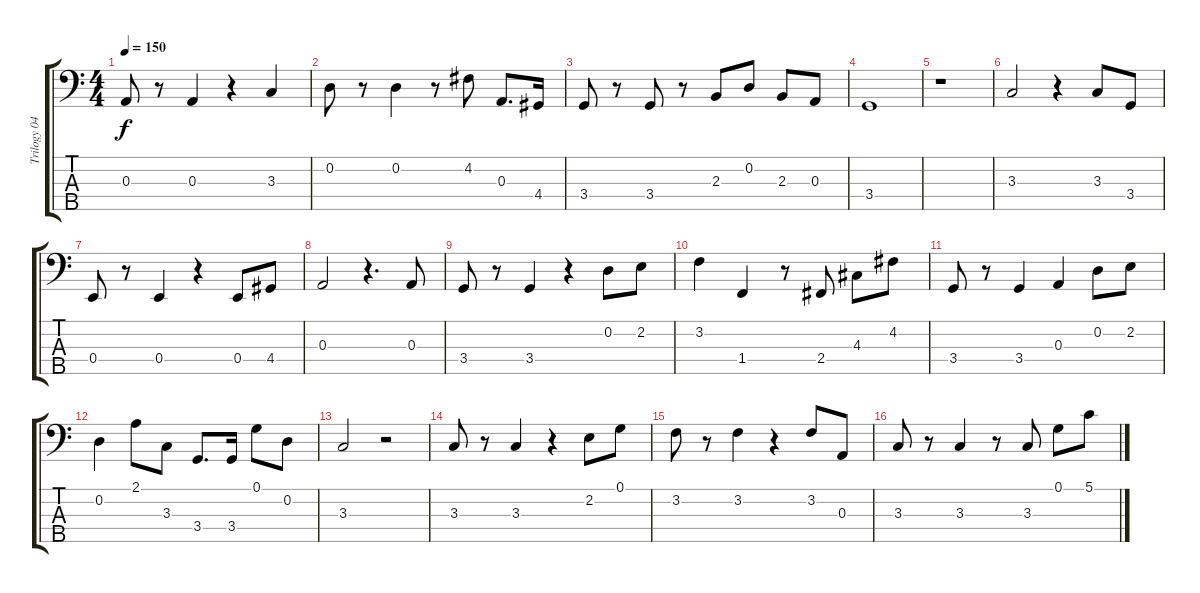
\track ("Trilogy 04" "Trilogy 04") {instrument electricbassfinger}
\staff {score tabs}
\tuning (G2 D2 A1 E1 B0) {hide}
\ts (4 4)
\tempo 150
\clef f4
\ks c
0.3.8{dy f} r.8 0.3.4 r.4 3.3.4 |
0.2.8 r.8 0.2.4 r.8 4.2.8 0.3.8{d} 4.4.16 |
3.4.8 r.8 3.4.8 r.8 2.3.8 0.2.8 2.3.8 0.3.8 |
3.4.1 |
r.1 |
3.3.2 r.4 3.3.8 3.4.8 |
0.4.8 r.8 0.4.4 r.4 0.4.8 4.4.8 |
0.3.2 r.4{d} 0.3.8 |
3.4.8 r.8 3.4.4 r.4 0.2.8 2.2.8 |
3.2.4 1.4.4 r.8 2.4.8 4.3.8 4.2.8 |
3.4.8 r.8 3.4.4 0.3.4 0.2.8 2.2.8 |
0.2.4 2.1.8 3.3.8 3.4.8{d} 3.4.16 0.1.8 0.2.8 |
3.3.2 r.2 |
3.3.8 r.8 3.3.4 r.4 2.2.8 0.1.8 |
3.2.8 r.8 3.2.4 r.4 3.2.8 0.3.8 |
3.3.8 r.8 3.3.4 r.8 3.3.8 0.1.8 5.1.8
